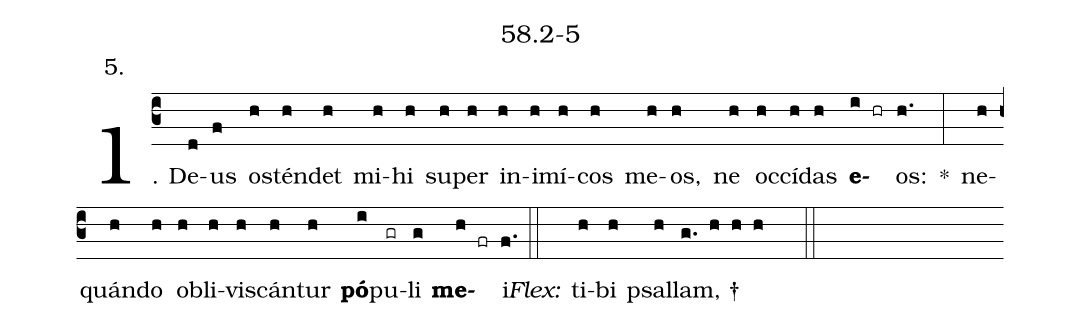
name: 58.2-5;
annotation: 5.;
%%
(c3)1. De(d)us(f) os(h)tén(h)det(h) mi(h)hi(h) su(h)per(h) in(h)i(h)mí(h)cos(h) me(h)os,(h) ne(h) oc(h)cí(h)das(h) <b>e</b>(i hr)os:(h.) *(:) ne(h)quán(h)do(h) ob(h)li(h)vis(h)cán(h)tur(h) <b>pó</b>(i)pu(gr)li(g) <b>me</b>(h fr)i.(f.) (::)
<i>Flex:</i>()  ti(h)bi(h) psal(h)lam, †(g. h h h  ::)
